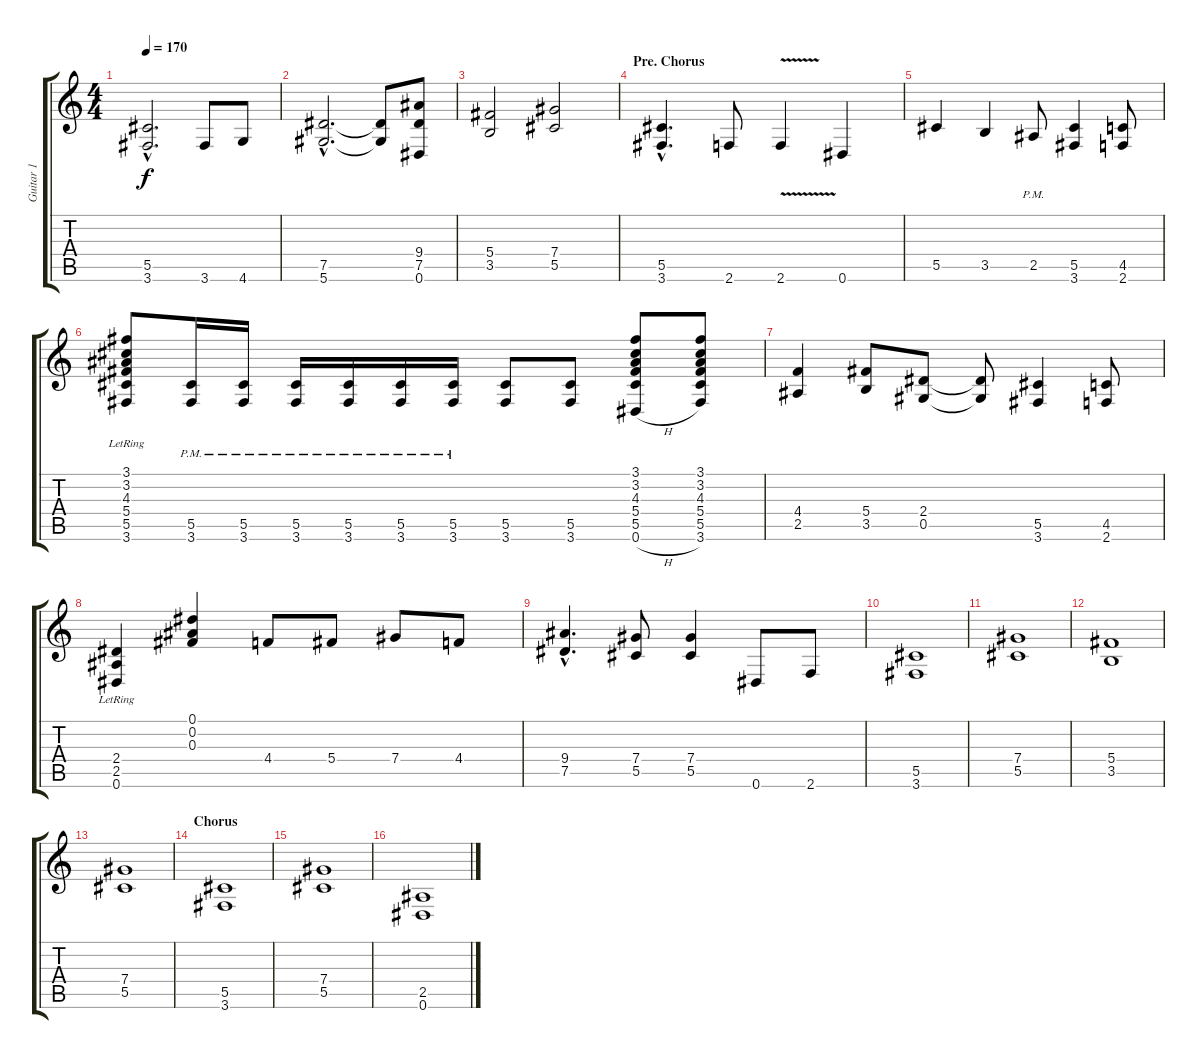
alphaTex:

\track ("Guitar 1" "Guitar 1") {instrument distortionguitar}
\staff {score tabs}
\tuning (Eb4 Bb3 Gb3 Db3 Ab2 Eb2) {hide}
\ts (4 4)
\tempo 170
\clef g2
\ks c
(5.5{hac} 3.6{hac}).2{d dy f} 3.6.8 4.6.8 |
(7.5{hac} 5.6{hac}).2{d} (7.5{t} 5.6{t}).8 (9.4 7.5 0.6).8 |
(5.4 3.5).2 (7.4 5.5).2 |
\section ("" "Pre. Chorus")
(5.5{hac} 3.6{hac}).4{d} 2.6.8 2.6{v}.4 0.6.4 |
5.5.4 3.5.4 2.5{pm}.8 (5.5 3.6).4 (4.5 2.6).8 |
(3.1{lr} 3.2{lr} 4.3{lr} 5.4{lr} 5.5 3.6).8 (5.5{pm} 3.6{pm}).16 (5.5{pm} 3.6{pm}).16 (5.5{pm} 3.6{pm}).16 (5.5{pm} 3.6{pm}).16 (5.5{pm} 3.6{pm}).16 (5.5{pm} 3.6{pm}).16 (5.5 3.6).8 (5.5 3.6).8 (3.1 3.2 4.3 5.4 5.5 0.6{h}).8 (3.1 3.2 4.3 5.4 5.5 3.6).8 |
(4.4 2.5).4 (5.4 3.5).8 (2.4 0.5).8 (2.4{t} 0.5{t}).8 (5.5 3.6).4 (4.5 2.6).8 |
(2.4{lr} 2.5{lr} 0.6{lr}).4 (0.1 0.2 0.3).4 4.4.8 5.4.8 7.4.8 4.4.8 |
(9.4{hac} 7.5{hac}).4{d} (7.4 5.5).8 (7.4 5.5).4 0.6.8 2.6.8 |
(5.5 3.6).1 |
(7.4 5.5).1 |
(5.4 3.5).1 |
(7.4 5.5).1 |
\section ("" "Chorus")
(5.5 3.6).1 |
(7.4 5.5).1 |
(2.5 0.6).1
